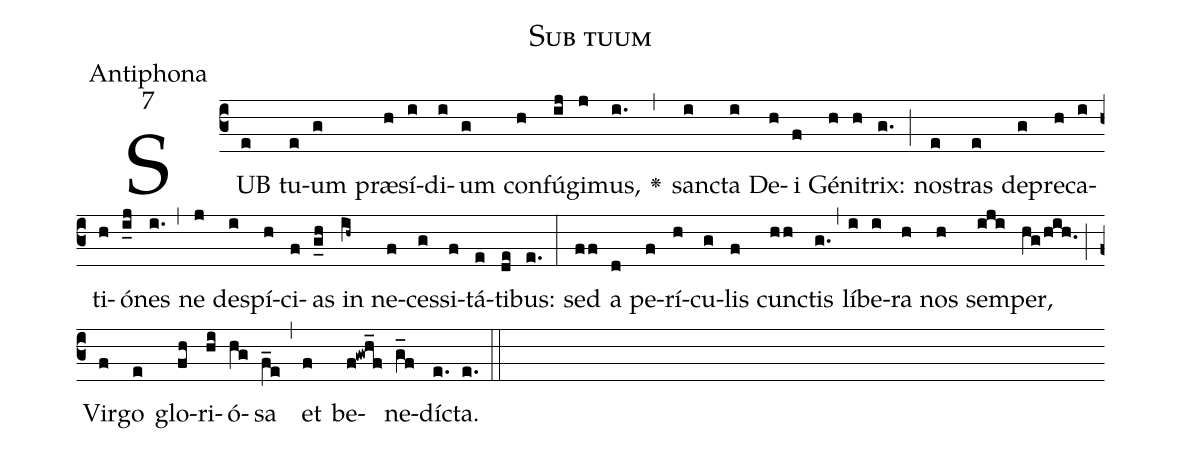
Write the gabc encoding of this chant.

name:Sub tuum;
office-part:Antiphona;
mode:7;
%%
(c3) SUB(e) tu(e)um(g) præ(h)sí(i)di(i)um(g) con(h)fú(ij)gi(j)mus,(i.) <v>\greheightstar</v>(,) sanc(i)ta(i) De(h)i(f) Gé(h)ni(h)trix:(g.) (;)
nos(e)tras(e) de(g)pre(h)ca(i)ti(h)ó(i_j)nes(i.) (,) ne(j) de(i)spí(h)ci(f)as(g_h) in(ih~) ne(f)ces(g)si(f)tá(e)ti(de)bus:(e.) (:)
sed(ff) a(d) pe(f)rí(h)cu(g)lis(f) cunc(hh)tis(g.) (,) lí(i)be(i)ra(h) nos(h) sem(iji)per,(hg/hih.) (;)
Vir(f)go(e) glo(fh)ri(hi)ó(hg)sa(f_e) (,) et(f) be(f!gwh_f)ne(g_f)díc(e.)ta.(e.) (::)
